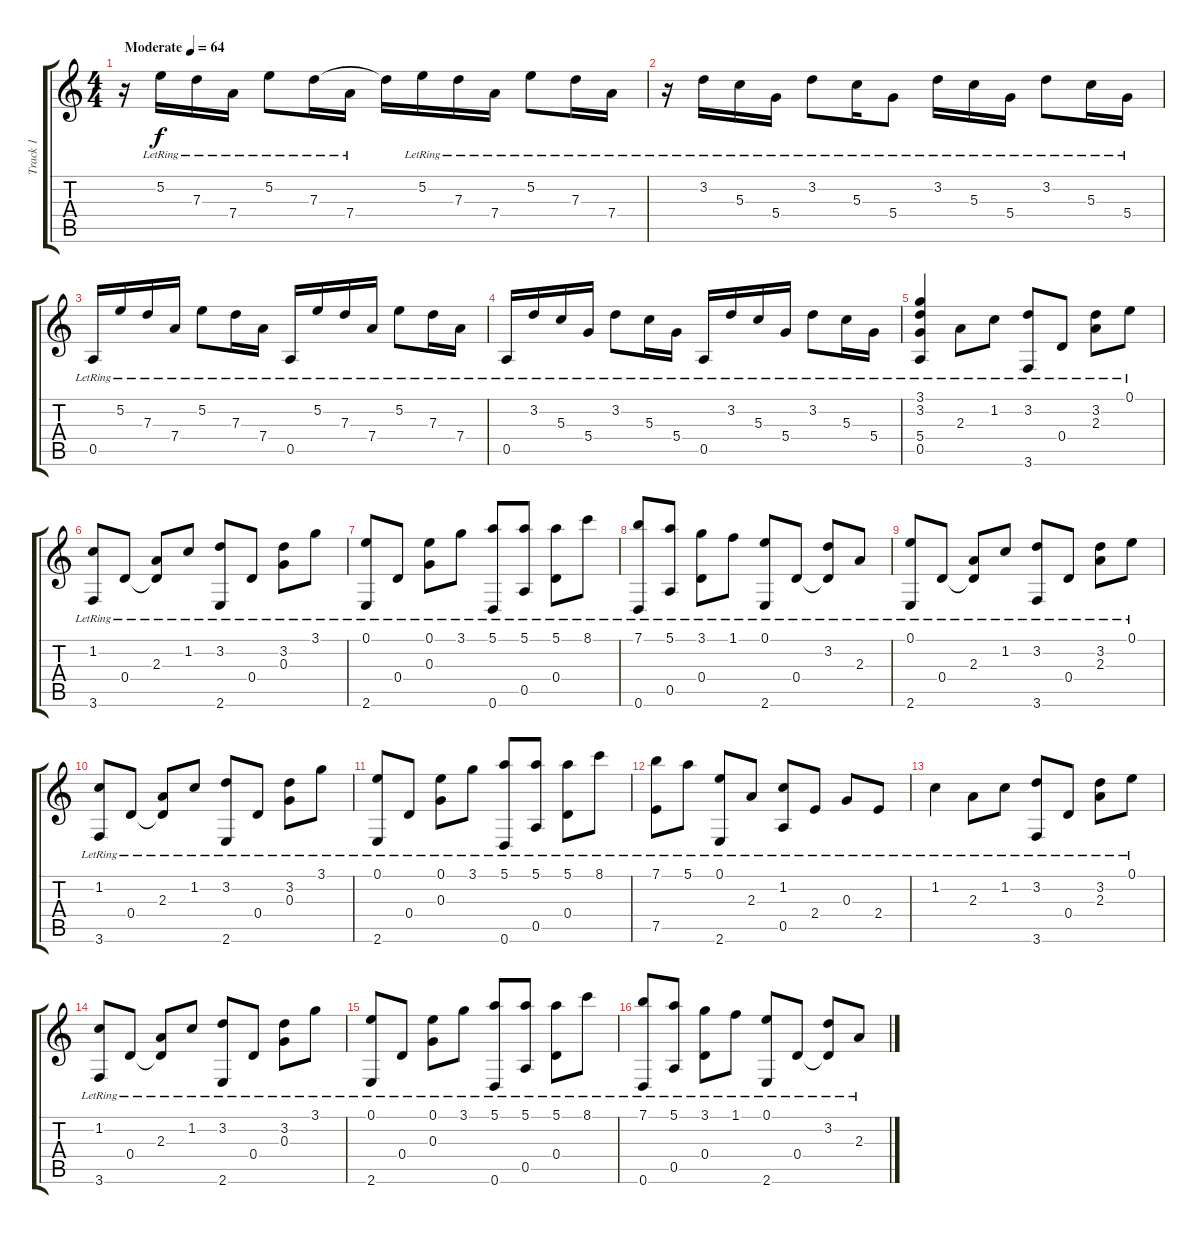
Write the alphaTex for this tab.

\track ("Track 1" "Track 1") {instrument acousticguitarnylon}
\staff {score tabs}
\tuning (E4 B3 G3 D3 A2 D2) {hide}
\ts (4 4)
\tempo (64 "Moderate")
\clef g2
\ks c
r.16{dy f instrument acousticguitarnylon} 5.2{lr}.16 7.3{lr}.16 7.4{lr}.16 5.2{lr}.8 7.3{lr}.16 7.4{lr}.16 7.3{t}.16 5.2{lr}.16 7.3{lr}.16 7.4{lr}.16 5.2{lr}.8 7.3{lr}.16 7.4{lr}.16 |
r.16 3.2{lr}.16 5.3{lr}.16 5.4{lr}.16 3.2{lr}.8 5.3{lr}.16 5.4{lr}.8 3.2{lr}.16 5.3{lr}.16 5.4{lr}.16 3.2{lr}.8 5.3{lr}.16 5.4{lr}.16 |
0.5{lr}.16 5.2{lr}.16 7.3{lr}.16 7.4{lr}.16 5.2{lr}.8 7.3{lr}.16 7.4{lr}.16 0.5{lr}.16 5.2{lr}.16 7.3{lr}.16 7.4{lr}.16 5.2{lr}.8 7.3{lr}.16 7.4{lr}.16 |
0.5{lr}.16 3.2{lr}.16 5.3{lr}.16 5.4{lr}.16 3.2{lr}.8 5.3{lr}.16 5.4{lr}.16 0.5{lr}.16 3.2{lr}.16 5.3{lr}.16 5.4{lr}.16 3.2{lr}.8 5.3{lr}.16 5.4{lr}.16 |
(3.1{lr} 3.2{lr} 5.4{lr} 0.5{lr}).4 2.3{lr}.8 1.2{lr}.8 (3.2{lr} 3.6{lr}).8 0.4{lr}.8 (3.2{lr} 2.3{lr}).8 0.1{lr}.8 |
(1.2{lr} 3.6{lr}).8 0.4{lr}.8 (2.3{lr} 0.4{t}).8 1.2{lr}.8 (3.2{lr} 2.6{lr}).8 0.4{lr}.8 (3.2{lr} 0.3).8 3.1{lr}.8 |
(0.1{lr} 2.6{lr}).8 0.4{lr}.8 (0.1{lr} 0.3{lr}).8 3.1{lr}.8 (5.1{lr} 0.6{lr}).8 (5.1{lr} 0.5{lr}).8 (5.1{lr} 0.4{lr}).8 8.1{lr}.8 |
(7.1{lr} 0.6{lr}).8 (5.1{lr} 0.5{lr}).8 (3.1{lr} 0.4{lr}).8 1.1{lr}.8 (0.1{lr} 2.6{lr}).8 0.4{lr}.8 (3.2{lr} 0.4{t}).8 2.3{lr}.8 |
(0.1{lr} 2.6{lr}).8 0.4{lr}.8 (2.3{lr} 0.4{t}).8 1.2{lr}.8 (3.2{lr} 3.6{lr}).8 0.4{lr}.8 (3.2{lr} 2.3{lr}).8 0.1{lr}.8 |
(1.2{lr} 3.6{lr}).8 0.4{lr}.8 (2.3{lr} 0.4{t}).8 1.2{lr}.8 (3.2{lr} 2.6{lr}).8 0.4{lr}.8 (3.2{lr} 0.3).8 3.1{lr}.8 |
(0.1{lr} 2.6{lr}).8 0.4{lr}.8 (0.1{lr} 0.3{lr}).8 3.1{lr}.8 (5.1{lr} 0.6{lr}).8 (5.1{lr} 0.5{lr}).8 (5.1{lr} 0.4{lr}).8 8.1{lr}.8 |
(7.1{lr} 7.5{lr}).8 5.1{lr}.8 (0.1{lr} 2.6{lr}).8 2.3{lr}.8 (1.2{lr} 0.5{lr}).8 2.4{lr}.8 0.3{lr}.8 2.4{lr}.8 |
1.2{lr}.4 2.3{lr}.8 1.2{lr}.8 (3.2{lr} 3.6{lr}).8 0.4{lr}.8 (3.2{lr} 2.3{lr}).8 0.1{lr}.8 |
(1.2{lr} 3.6{lr}).8 0.4{lr}.8 (2.3{lr} 0.4{t}).8 1.2{lr}.8 (3.2{lr} 2.6{lr}).8 0.4{lr}.8 (3.2{lr} 0.3{lr}).8 3.1{lr}.8 |
(0.1{lr} 2.6{lr}).8 0.4{lr}.8 (0.1{lr} 0.3{lr}).8 3.1{lr}.8 (5.1{lr} 0.6{lr}).8 (5.1{lr} 0.5{lr}).8 (5.1{lr} 0.4{lr}).8 8.1{lr}.8 |
(7.1{lr} 0.6{lr}).8 (5.1{lr} 0.5{lr}).8 (3.1{lr} 0.4{lr}).8 1.1{lr}.8 (0.1{lr} 2.6{lr}).8 0.4{lr}.8 (3.2{lr} 0.4{t}).8 2.3{lr}.8
